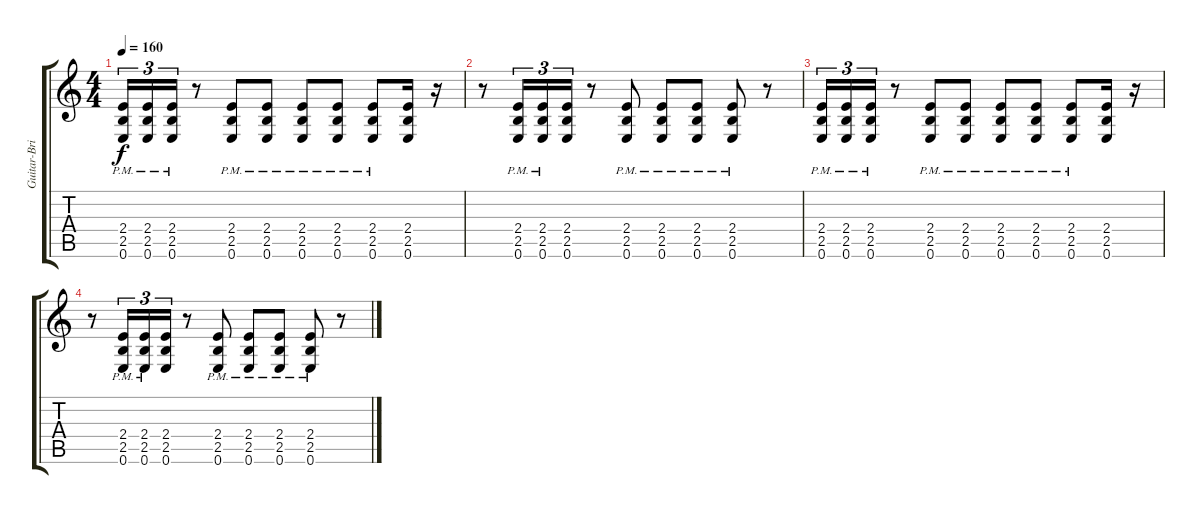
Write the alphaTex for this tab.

\track ("Guitar-Brian Deneeve" "Guitar-Bri") {instrument overdrivenguitar}
\staff {score tabs}
\tuning (E4 B3 G3 D3 A2 E2) {hide}
\ts (4 4)
\tempo 160
\clef g2
\ks c
(2.4{pm} 2.5{pm} 0.6{pm}).16{tu (3 2) dy f} (2.4{pm} 2.5{pm} 0.6{pm}).16{tu (3 2)} (2.4{pm} 2.5{pm} 0.6{pm}).16{tu (3 2)} r.8 (2.4{pm} 2.5{pm} 0.6{pm}).8 (2.4{pm} 2.5{pm} 0.6{pm}).8 (2.4{pm} 2.5{pm} 0.6{pm}).8 (2.4{pm} 2.5{pm} 0.6{pm}).8 (2.4{pm} 2.5{pm} 0.6{pm}).8 (2.4 2.5 0.6).16 r.16 |
r.8 (2.4{pm} 2.5{pm} 0.6{pm}).16{tu (3 2)} (2.4{pm} 2.5{pm} 0.6{pm}).16{tu (3 2)} (2.4 2.5 0.6).16{tu (3 2)} r.8 (2.4{pm} 2.5{pm} 0.6{pm}).8 (2.4{pm} 2.5{pm} 0.6{pm}).8 (2.4{pm} 2.5{pm} 0.6{pm}).8 (2.4{pm} 2.5{pm} 0.6{pm}).8 r.8 |
(2.4{pm} 2.5{pm} 0.6{pm}).16{tu (3 2)} (2.4{pm} 2.5{pm} 0.6{pm}).16{tu (3 2)} (2.4{pm} 2.5{pm} 0.6{pm}).16{tu (3 2)} r.8 (2.4{pm} 2.5{pm} 0.6{pm}).8 (2.4{pm} 2.5{pm} 0.6{pm}).8 (2.4{pm} 2.5{pm} 0.6{pm}).8 (2.4{pm} 2.5{pm} 0.6{pm}).8 (2.4{pm} 2.5{pm} 0.6{pm}).8 (2.4 2.5 0.6).16 r.16 |
r.8 (2.4{pm} 2.5{pm} 0.6{pm}).16{tu (3 2)} (2.4{pm} 2.5{pm} 0.6{pm}).16{tu (3 2)} (2.4 2.5 0.6).16{tu (3 2)} r.8 (2.4{pm} 2.5{pm} 0.6{pm}).8 (2.4{pm} 2.5{pm} 0.6{pm}).8 (2.4{pm} 2.5{pm} 0.6{pm}).8 (2.4{pm} 2.5{pm} 0.6{pm}).8 r.8
